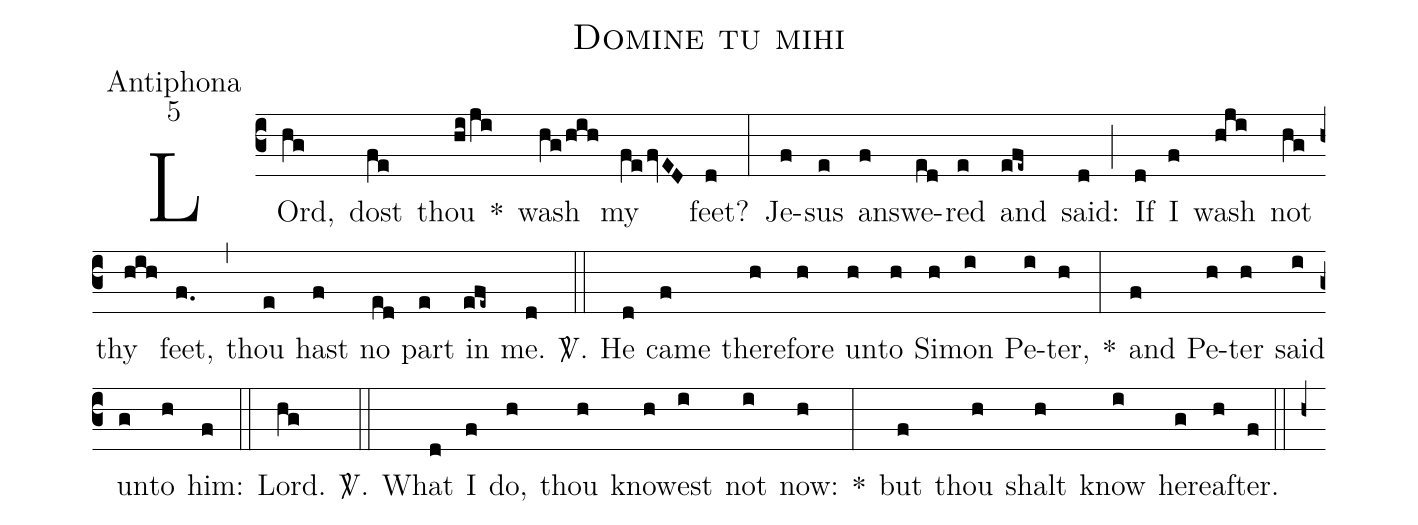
name:Domine tu mihi;
office-part:Antiphona;
mode:5;
%%
(c3) LOrd,(hg) dost(fe) thou(hi/ji) *() wash(hg/hih) my(fe/fvED) feet?(d) (:) Je(f)sus(e) an(f)swe(ed)red(e) and(efe~) said:(d) (;) If(d) I(f) wash(hji) not(hg) thy(hih) feet,(f.0) (,) thou(e) hast(f) no(ed) part(e) in(efe~) me.(d) <sp>V/</sp>.(::) He(d) came(f) there(h)fore(h) un(h)to(h) Si(h)mon(i) Pe(i)ter,(h) *(:) and(f) Pe(h)ter(h) said(i) un(g)to(h) him:(f) (::) Lord.(hg) <sp>V/</sp>.(::) What(d) I(f) do,(h) thou(h) know(h)est(i) not(i) now:(h) *(:) but(f) thou(h) shalt(h) know(i) here(g)af(h)ter.(f) (::) (h+)
